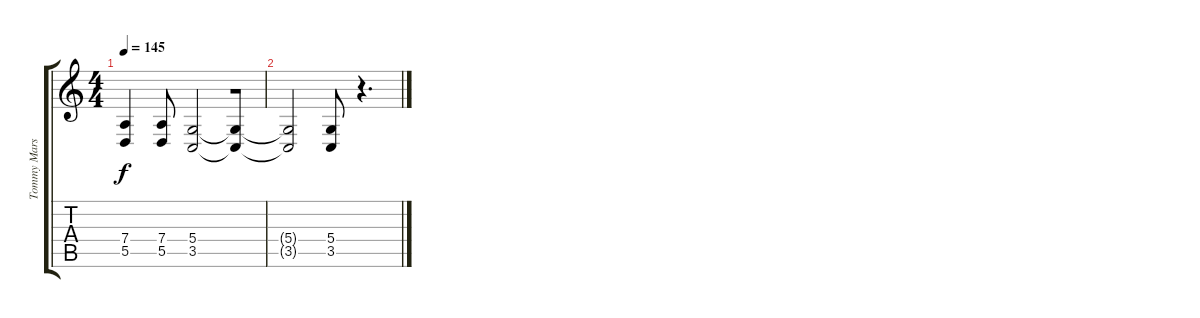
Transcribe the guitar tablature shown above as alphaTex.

\track ("Tommy Mars" "Tommy Mars") {instrument clavinet}
\staff {score tabs}
\tuning (E4 B3 G3 D3 A2 E2) {hide}
\ts (4 4)
\tempo 145
\clef g2
\ks c
(7.4 5.5).4{dy f} (7.4 5.5).8 (5.4 3.5).2{beam merge} (5.4{t} 3.5{t}).8 |
(5.4{t} 3.5{t}).2 (5.4 3.5).8{beam merge} r.4{d}
